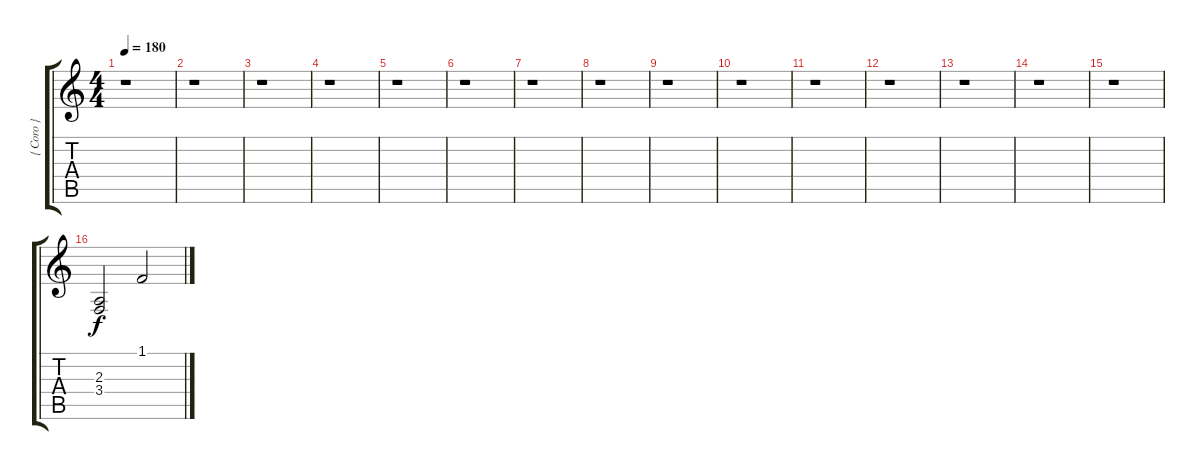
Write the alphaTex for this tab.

\track ("{ Coro }" "{ Coro }") {instrument choiraahs}
\staff {score tabs}
\tuning (E4 B3 G3 D3 A2 E2) {hide}
\ts (4 4)
\tempo 180
\clef g2
\ks c
r.1{dy f} |
r.1 |
r.1 |
r.1 |
r.1 |
r.1 |
r.1 |
r.1 |
r.1 |
r.1 |
r.1 |
r.1 |
r.1 |
r.1 |
r.1 |
(2.3 3.4).2 1.1.2
